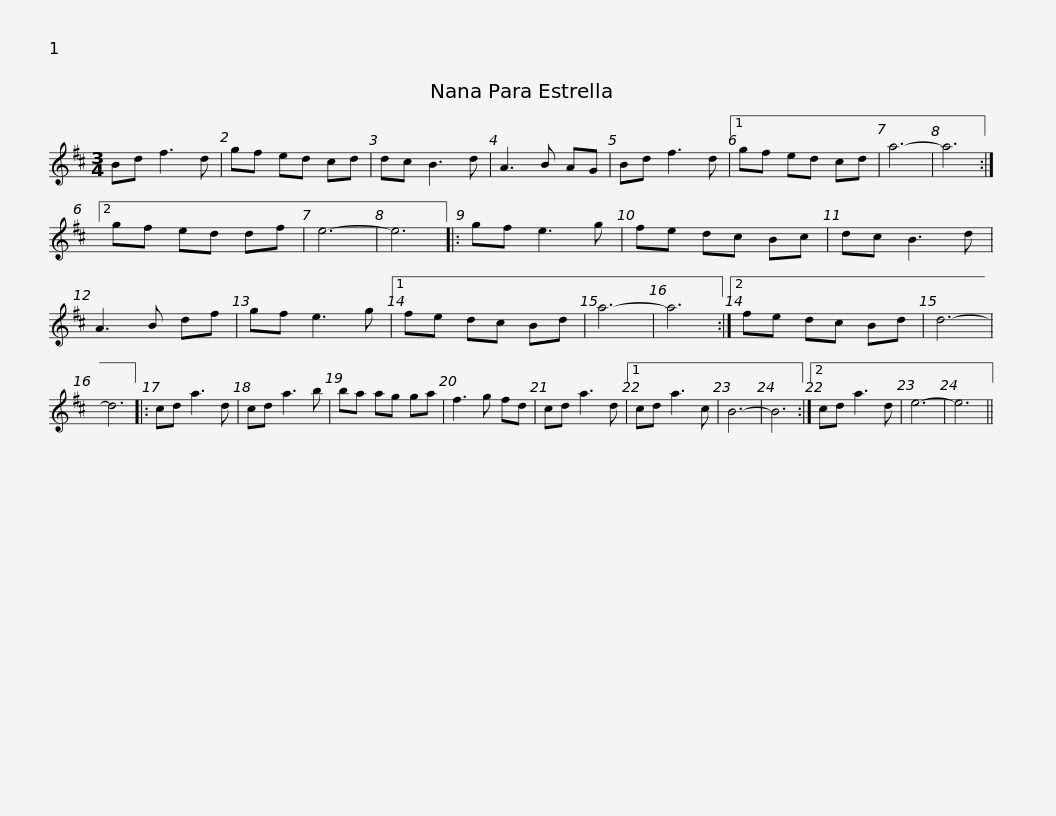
X:1
L:1/8
M:3/4
I:linebreak $
K:Bmin
V:1 treble
V:1
 Bd f3 d | gf ed cd | dc B3 d | A3 B AG | Bd f3 d |1 %5
 gf ed cd | a6- | a6 :|2 gf ed df | e6- |$ %10
 e6 |: gf e3 g | fe dc Bc | dc B3 d | A3 B df | %15
 gf e3 g |1 fe dc Bd | a6- | a6 :|2 fe dc Bd |$ %20
 d6- | d6 |: cd a3 d | cd a3 b | ba ag ga | %25
 f3 g fd | cd a3 d |1 cd a3 c | B6- | B6 :|2$ %30
 cd a3 d | e6- | e6 || %33
